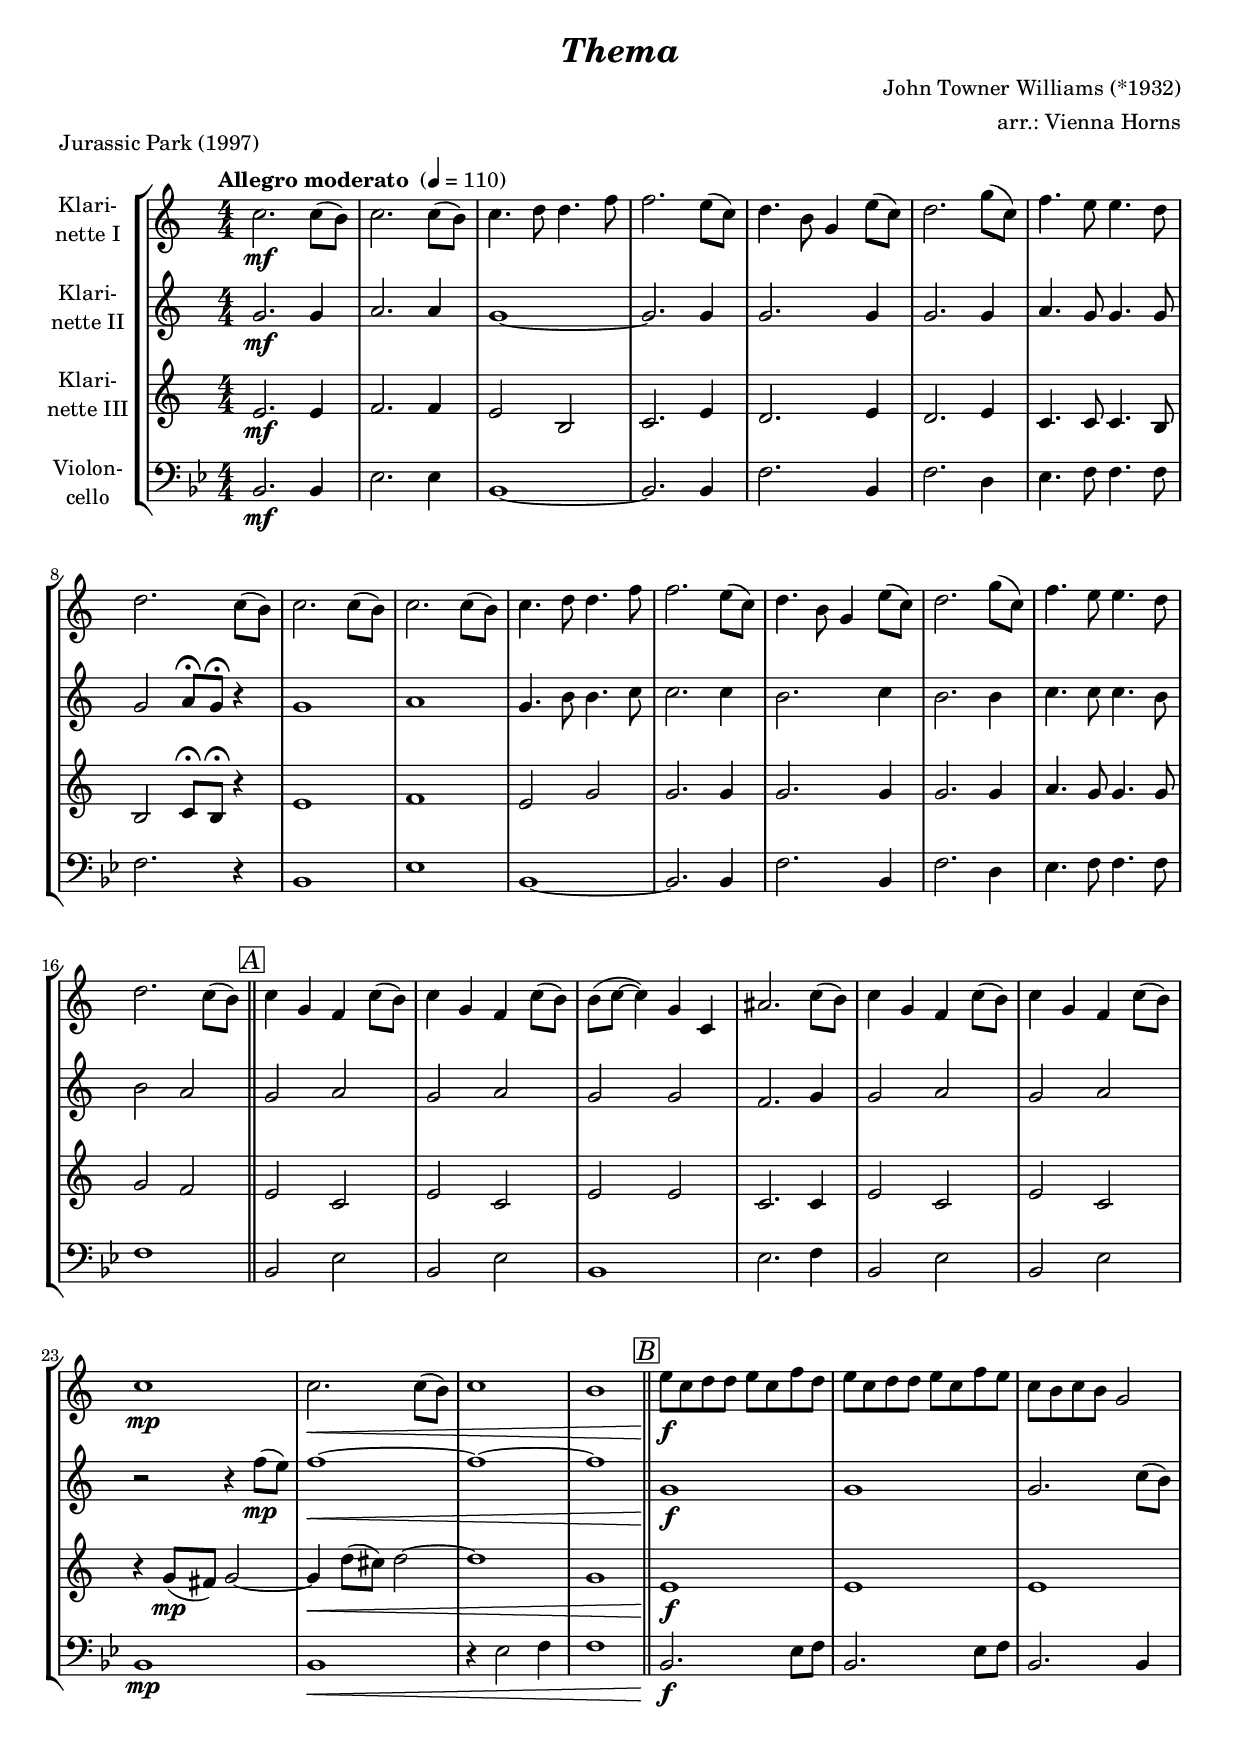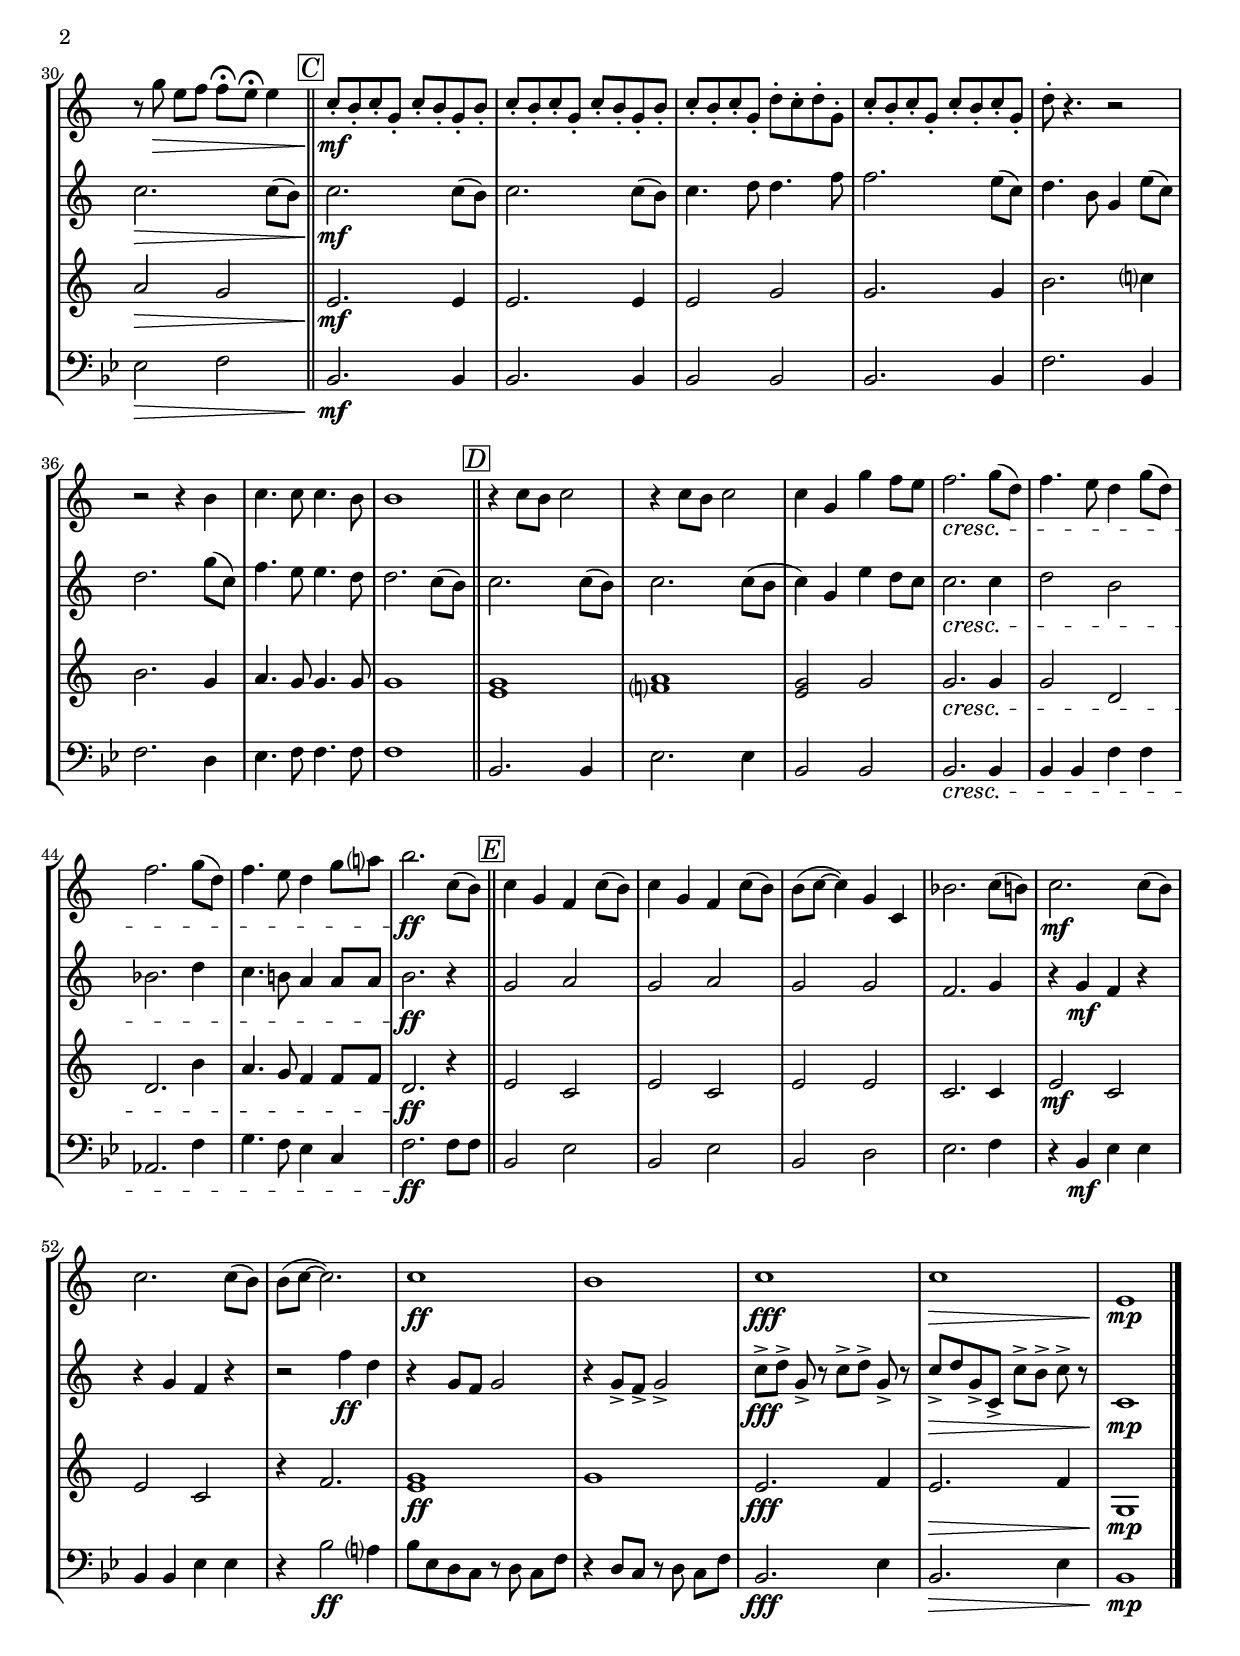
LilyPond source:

\version "2.18.2"
\include "deutsch.ly"
  
#(set-global-staff-size 18.5)

\header {
  title     = \markup \bold \italic "Thema"
  composer  = "John Towner Williams (*1932)"
  arranger  = "arr.: Vienna Horns"
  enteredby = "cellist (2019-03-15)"
  piece     = "Jurassic Park (1997)"
}

voiceconsts = {
  \key g \minor
  \time 4/4
  \clef "treble"
  \numericTimeSignature
  \compressFullBarRests
  % Set default beaming for all staves
% \set Timing.beamExceptions = #'()
% \set Timing.baseMoment     = #(ly:make-moment 1 4)
% \set Timing.beatStructure  = #'(1 1 1)
  \tempo "Allegro moderato " 4=110
}

micl = "clarinet"
mifl = "flute"
miob = "oboe"
mifh = "french horn"
misx = "tenor sax"
mist = "string ensemble 1"
miba = "cello"

boxa = { \bar "||" \mark \markup \box \italic "A" }
boxb = { \bar "||" \mark \markup \box \italic "B" }
boxc = { \bar "||" \mark \markup \box \italic "C" }
boxd = { \bar "||" \mark \markup \box \italic "D" }
boxe = { \bar "||" \mark \markup \box \italic "E" }

va = \relative c'' {
  \voiceconsts

  b2.\mf b8( a)
  b2. b8( a)
  b4. c8 c4. es8
  es2. d8( b)
  c4. a8 f4 d'8( b)
  c2. f8( b,)
  es4. d8 d4. c8
  c2. b8( a)

  b2. b8( a)
  b2. b8( a)
  b4. c8 c4. es8
  es2. d8( b)
  c4. a8 f4 d'8( b)
  c2. f8( b,)
  es4. d8 d4. c8
  c2. b8( a) \boxa

  b4 f es b'8( a)
  b4 f es b'8( a)
  a( b~ b4) f b,
  gis'2. b8( a)
  b4 f es b'8( a)
  b4 f es b'8( a)
  b1\mp
  b2.\< b8( a)
  b1

  a \boxb
  d8\!\f b c c d b es c
  d b c c d b es d
  b a b a f2
  r8 f'\> d[ es] es\fermata d\fermata d4 \boxc
  b8-.\!\mf a-. b-. f-. b-. a-. f-. a-.
  b-. a-. b-. f-. b-. a-. f-. a-.
  b-. a-. b-. f-. c'-. b-. c-. f,-.
  b-. a-. b-. f-. b-. a-. b-. f-.
  c'-. r4. r2
  r r4 a
  b4. b8 b4. a8
  a1 \boxd

  r4 b8 a b2
  r4 b8 a b2
  b4 f f' es8 d
  es2.\cresc f8( c)
  es4. d8 c4 f8( c)
  es2. f8( c)
  es4. d8 c4 f8 g?
  a2.\ff b,8( a) \boxe

  b4 f es b'8( a)
  b4 f es b'8( a)
  a( b~ b4) f b,
  as'2. b8( a)
  b2.\mf b8( a)
  b2. b8( a)
  a( b~ b2.)
  b1\ff
  a
  b\fff

  b\>
  d,\!\mp \bar "|."
}

vb = \relative c' {
  \voiceconsts

  f2.\mf f4
  g2. g4
  f1~
  f2. f4
  f2. f4
  f2. f4
  g4. f8 f4. f8
  f2 g8\fermata f\fermata r4
  f1
  g

  f4. a8 a4. b8
  b2. b4
  a2. b4
  a2. a4
  b4. b8 b4. a8
  a2 g \boxa
  f g
  f g
  f f
  es2. f4
  f2 g

  f g
  r r4 es'8(\mp d)
  es1~\<
  es~
  es \boxb
  f,\!\f
  f
  f2. b8( a)
  b2.\> b8( a) \boxc
  b2.\!\mf b8( a)
  b2. b8( a)

  b4. c8 c4. es8
  es2. d8( b)
  c4. a8 f4 d'8( b)
  c2. f8( b,)
  es4. d8 d4. c8
  c2. b8( a) \boxd
  b2. b8( a)
  b2. b8( a

  b4) f d' c8 b
  b2.\cresc b4
  c2 a
  as2. c4
  b4. a!8 g4 g8 g
  a2.\ff r4 \boxe
  f2 g
  f g
  f f
  es2. f4

  r f\mf es r
  r f es r
  r2 es'4\ff c
  r4 f,8 es f2
  r4 f8-> es-> f2->
  b8[->\fff c]-> f,-> r b[-> c]-> f,-> r
  b->\> c f,-> b,-> b'[-> a]->b-> r
  b,1\!\mp \bar "|."
}

vc = \relative c' {
  \voiceconsts

  d2.\mf d4
  es2. es4
  d2 a
  b2. d4
  c2. d4
  c2. d4
  b4. b8 b4. a8
  a2 b8\fermata a\fermata r4
  d1
  es

  d2 f
  f2. f4
  f2. f4
  f2. f4
  g4. f8 f4. f8
  f2 es \boxa
  d b
  d b
  d d
  b2. b4
  d2 b

  d b
  r4 f'8(\mp e) f2~
  f4\< c'8( h) c2~
  c1
  f, \boxb
  d\!\f
  d
  d
  g2\> f \boxc
  d2.\!\mf d4
  d2. d4
  d2 f

  f2. f4
  a2. b?4
  a2. f4
  g4. f8 f4. f8
  f1 \boxd
  <d f>
  <es? g>
  <d f>2 f
  f2.\cresc f4
  f2 c
  c2. a'4

  g4. f8 es4 es8 es
  c2.\!\ff r4 \boxe
  d2 b
  d b
  d d
  b2. b4
  d2\mf b
  d b
  r4 es2.
  <d f>1\ff
  f
  d2.\fff es4

  d2.\> es4
  f,1\!\mp \bar "|."
}

vd = \relative c {
  \voiceconsts
  \clef "bass"

  b2.\mf b4
  es2. es4
  b1~
  b2. b4
  f'2. b,4
  f'2. d4
  es4. f8 f4. f8
  f2. r4
  b,1
  es
  b~
  b2. b4

  f'2. b,4
  f'2. d4
  es4. f8 f4. f8
  f1 \boxa
  b,2 es
  b es
  b1
  es2. f4
  b,2 es
  b es
  b1\mp
  b\<
  r4 es2 f4

  f1 \boxb
  b,2.\!\f es8 f
  b,2. es8 f
  b,2. b4
  es2\> f \boxc
  b,2.\!\mf b4
  b2. b4
  b2 b
  b2. b4
  f'2. b,4
  f'2. d4

  es4. f8 f4. f8
  f1 \boxd
  b,2. b4
  es2. es4
  b2 b
  b2.\cresc b4
  b b f' f
  as,2. f'4
  g4. f8 es4 c
  f2.\ff f8 f \boxe
  b,2 es

  b es
  b d
  es2. f4
  r b,\mf es es
  b b es es
  r b'2\ff a?4
  b8 es, d c r d c[ f]
  r4 d8 c r d c[ f]
  b,2.\fff es4

  b2.\> es4
  b1\!\mp \bar "|."
}


music = \new StaffGroup <<
      \new Staff {
	\set Staff.midiInstrument = \micl
	\set Staff.instrumentName = \markup \center-column { "Klari-" "nette I" }
	\transpose g a { \va }
      }

      \new Staff {
	\set Staff.midiInstrument = \micl
	\set Staff.instrumentName = \markup \center-column { "Klari-" "nette II" }
	\transpose g a { \vb }
      }

      \new Staff {
	\set Staff.midiInstrument = \micl
	\set Staff.instrumentName = \markup \center-column { "Klari-" "nette III" }
	\transpose g a { \vc }
      }

      \new Staff {
	\set Staff.midiInstrument = \miba
	\set Staff.instrumentName = \markup \center-column { "Violon-" "cello" }
	\transpose g g { \vd }
      }
>>

\book {
  \score {
    \music
    \layout {}
  }

  \score {
    \unfoldRepeats \music

    \midi {
      \context {
        \Score
      }
    }
  }
}
